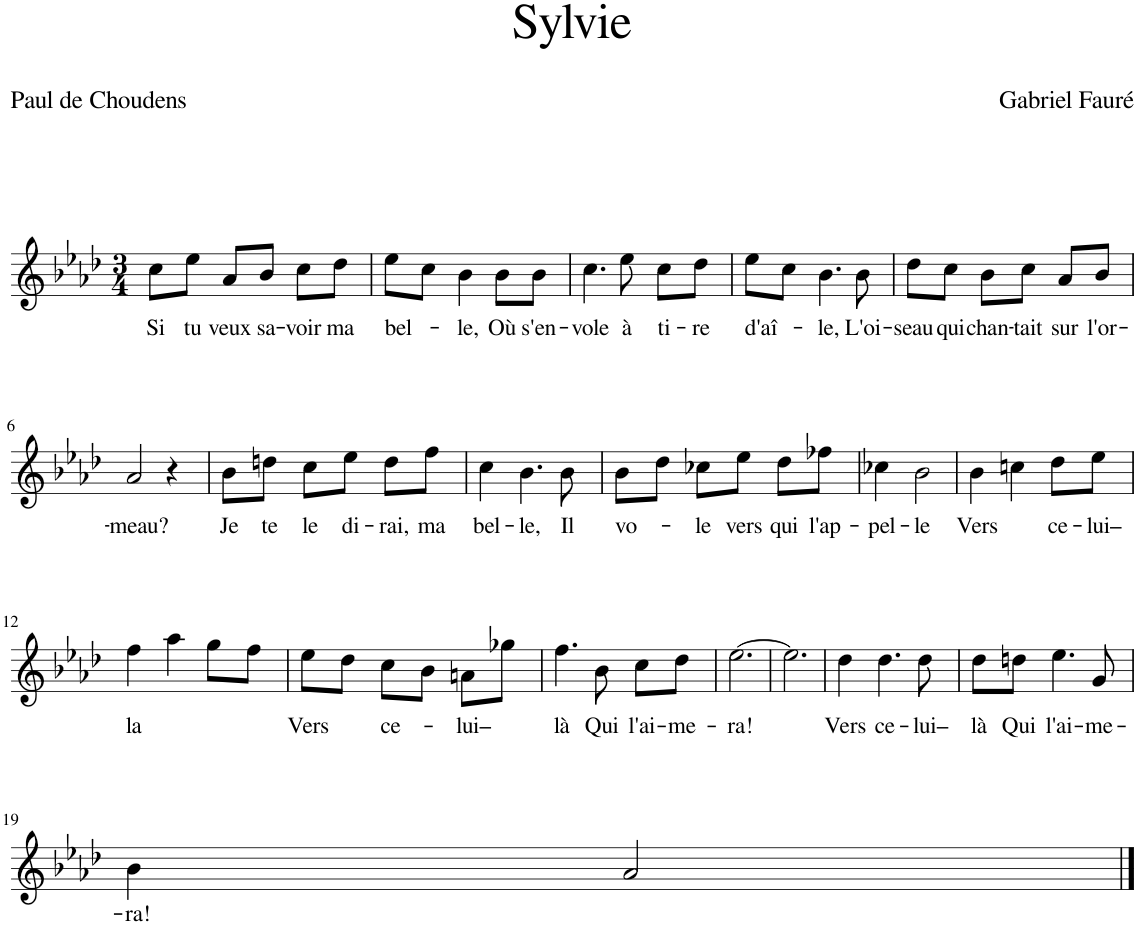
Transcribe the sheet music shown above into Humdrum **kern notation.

**kern	**text
*part1	*part1
*staff1	*staff1
*I"Piano	*
*I'Pno	*
*clefG2	*
*k[b-e-a-d-]	*
*M3/4	*
=1	=1
!	!LO:LY:b
8cc\L	Si
!	!LO:LY:b
8ee-\J	tu
!	!LO:LY:b
8a-/L	veux
!	!LO:LY:b
8b-/J	sa-
!	!LO:LY:b
8cc\L	-voir
!	!LO:LY:b
8dd-\J	ma
=2	=2
!	!LO:LY:b
8ee-\L	bel-
8cc\J	.
!	!LO:LY:b
4b-\	-le,
!	!LO:LY:b
8b-\L	Où
!	!LO:LY:b
8b-\J	s'en-
=3	=3
!	!LO:LY:b
4.cc\	-vole
!	!LO:LY:b
8ee-\	à
!	!LO:LY:b
8cc\L	ti-
!	!LO:LY:b
8dd-\J	-re
=4	=4
!	!LO:LY:b
8ee-\L	d'aî-
8cc\J	.
!	!LO:LY:b
4.b-\	-le,
!	!LO:LY:b
8b-\	L'oi-
=5	=5
!	!LO:LY:b
8dd-\L	-seau
!	!LO:LY:b
8cc\J	qui
!	!LO:LY:b
8b-\L	chan-
!	!LO:LY:b
8cc\J	-tait
!	!LO:LY:b
8a-/L	sur
!	!LO:LY:b
8b-/J	l'or-
!!LO:LB:g=z
=6	=6
!	!LO:LY:b
2a-/	-meau?
4r	.
=7	=7
!	!LO:LY:b
8b-\L	Je
!	!LO:LY:b
8ddn\J	te
!	!LO:LY:b
8cc\L	le
!	!LO:LY:b
8ee-\J	di-
!	!LO:LY:b
8dd\L	-rai,
!	!LO:LY:b
8ff\J	ma
=8	=8
!	!LO:LY:b
4cc\	bel-
!	!LO:LY:b
4.b-\	-le,
!	!LO:LY:b
8b-\	Il
=9	=9
!	!LO:LY:b
8b-\L	vo-
8dd-\J	.
!	!LO:LY:b
8cc-X\L	-le
!	!LO:LY:b
8ee-\J	vers
!	!LO:LY:b
8dd-\L	qui
!	!LO:LY:b
8ff-X\J	l'ap-
=10	=10
!	!LO:LY:b
4cc-X\	-pel-
!	!LO:LY:b
2b-\	-le
=11	=11
!	!LO:LY:b
4b-\	Vers
4ccn\	.
!	!LO:LY:b
8dd-\L	ce-
!	!LO:LY:b
8ee-\J	-lui–
!!LO:LB:g=z
=12	=12
!	!LO:LY:b
4ff\	la
4aa-\	.
8gg\L	.
8ff\J	.
=13	=13
!	!LO:LY:b
8ee-\L	Vers
8dd-\J	.
!	!LO:LY:b
8cc\L	ce-
8b-\J	.
!	!LO:LY:b
8an\L	-lui–
8gg-X\J	.
=14	=14
!	!LO:LY:b
4.ff\	là
!	!LO:LY:b
8b-\	Qui
!	!LO:LY:b
8cc\L	l'ai-
!	!LO:LY:b
8dd-\J	-me-
=15	=15
!	!LO:LY:b
[2.ee-\	-ra!
=16	=16
2.ee-\]	.
=17	=17
!	!LO:LY:b
4dd-\	Vers
!	!LO:LY:b
4.dd-\	ce-
!	!LO:LY:b
8dd-\	-lui–
=18	=18
!	!LO:LY:b
8dd-\L	là
!	!LO:LY:b
8ddn\J	Qui
!	!LO:LY:b
4.ee-\	l'ai-
!	!LO:LY:b
8g/	-me-
!!LO:LB:g=z
=19	=19
!	!LO:LY:b
4b-\	-ra!
2a-/	.
==	==
*-	*-
